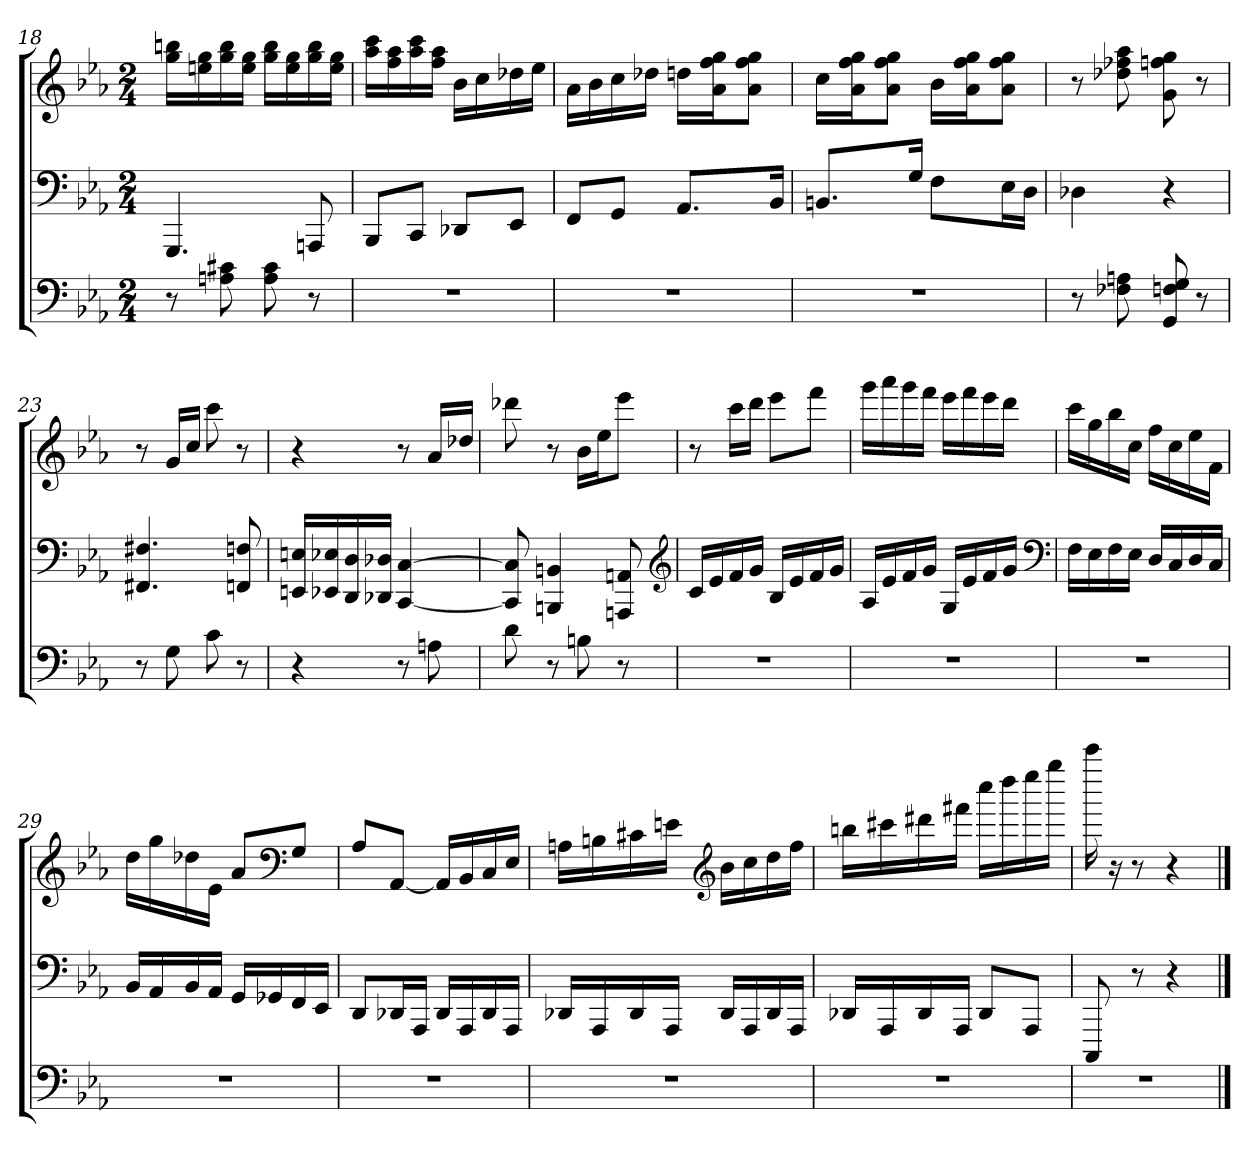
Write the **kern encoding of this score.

**kern	**kern	**kern
*part3	*part2	*part1
*staff3	*staff2	*staff1
*clefF4	*clefF4	*clefG2
*k[b-e-a-]	*k[b-e-a-]	*k[b-e-a-]
*c:	*c:	*c:
*M2/4	*M2/4	*M2/4
=18	=18	=18
8r	4.GGG/	16gg\ 16bbn\LL
.	.	16een\ 16gg\
8An\ 8c#X\	.	16gg\ 16bb\
.	.	16ee\ 16gg\JJ
8A\ 8c#\	.	16gg\ 16bb\LL
.	.	16ee\ 16gg\
8r	8AAAn/	16gg\ 16bb\
.	.	16ee\ 16gg\JJ
=19	=19	=19
2r	8BBB-/L	16aa-\ 16ccc\LL
.	.	16ff\ 16aa-\
.	8CC/J	16aa-\ 16ccc\
.	.	16ff\ 16aa-\JJ
.	8DD-X/L	16b-\LL
.	.	16cc\
.	8EE-/J	16dd-X\
.	.	16ee-\JJ
=20	=20	=20
2r	8FF/L	16a-\LL
.	.	16b-\
.	8GG/J	16cc\
.	.	16dd-X\JJ
.	8.AA-/L	16ddn\LL
.	.	16a-\ 16ff\ 16gg\J
.	.	8a-\ 8ff\ 8gg\J
.	16BB-/Jk	.
=21	=21	=21
2r	8.BBn/L	16cc\LL
.	.	16a-\ 16ff\ 16gg\J
.	.	8a-\ 8ff\ 8gg\J
.	16G/Jk	.
.	8F\L	16b-\LL
.	.	16a-\ 16ff\ 16gg\J
.	16E-\L	8a-\ 8ff\ 8gg\J
.	16D\JJ	.
=22	=22	=22
8r	4D-X\	8r
8F-X\ 8An\	.	8dd-X\ 8ff-X\ 8aa-\
8GG/ 8Fn/ 8G/	4r	8g\ 8ffn\ 8gg\
8r	.	8r
=23	=23	=23
8r	4.FF#X/ 4.F#X/	8r
8G\	.	16g/LL
.	.	16cc/JJ
8c\	.	8ccc\
8r	8FFn/ 8Fn/	8r
=24	=24	=24
4r	16EEn/ 16En/LL	4r
.	16EE-X/ 16E-X/	.
.	16DD/ 16D/	.
.	16DD-X/ 16D-X/JJ	.
8r	[4CC/ [4C/	8r
8An\	.	16a-/LL
.	.	16dd-X/JJ
=25	=25	=25
8d\	8CC]/ 8C]/	8ddd-X\
8r	4BBBn/ 4BBn/	8r
8Bn\	.	16b-\LL
.	.	16ee-\J
8r	8AAAn/ 8AAn/	8eee-\J
*	*clefG2	*
=26	=26	=26
2r	16c/LL	8r
.	16e-/	.
.	16f/	16ccc\LL
.	16g/JJ	16ddd\JJ
.	16B-/LL	8eee-\L
.	16e-/	.
.	16f/	8fff\J
.	16g/JJ	.
=27	=27	=27
2r	16A-/LL	16ggg\LL
.	16e-/	16aaa-\
.	16f/	16ggg\
.	16g/JJ	16fff\JJ
.	16G/LL	16eee-\LL
.	16e-/	16fff\
.	16f/	16eee-\
.	16g/JJ	16ddd\JJ
*	*clefF4	*
=28	=28	=28
2r	16F\LL	16ccc\LL
.	16E-\	16gg\
.	16F\	16bb-\
.	16E-\JJ	16cc\JJ
.	16D/LL	16ff\LL
.	16C/	16cc\
.	16D/	16ee-\
.	16C/JJ	16f\JJ
=29	=29	=29
2r	16BB-/LL	16dd\LL
.	16AA-/	16gg\
.	16BB-/	16dd-X\
.	16AA-/JJ	16e-\JJ
.	16GG/LL	8a-/L
.	16GG-X/	.
*	*	*clefF4
.	16FF/	8G/J
.	16EE-/JJ	.
=30	=30	=30
2r	8DD/L	8A-/L
.	16DD-X/L	[8AA-/J
.	16AAA-/JJ	.
.	16DD-/LL	16AA-/LL]
.	16AAA-/	16BB-/
.	16DD-/	16C/
.	16AAA-/JJ	16E-/JJ
=31	=31	=31
2r	16DD-X/LL	16An\LL
.	16AAA-/	16Bn\
.	16DD-/	16c#X\
.	16AAA-/JJ	16en\JJ
*	*	*clefG2
.	16DD-/LL	16b-\LL
.	16AAA-/	16cc\
.	16DD-/	16dd\
.	16AAA-/JJ	16ff\JJ
=32	=32	=32
2r	16DD-X/LL	16bbn\LL
.	16AAA-/	16ccc#X\
.	16DD-/	16ddd#X\
.	16AAA-/JJ	16fff#X\JJ
.	8DD-/L	16cccc\LL
.	.	16dddd\
.	8AAA-/J	16eeee-\
.	.	16gggg\JJ
=33	=33	=33
2r	8CCC/	16ccccc\
.	.	16r
.	8r	8r
.	4r	4r
==	==	==
*-	*-	*-
